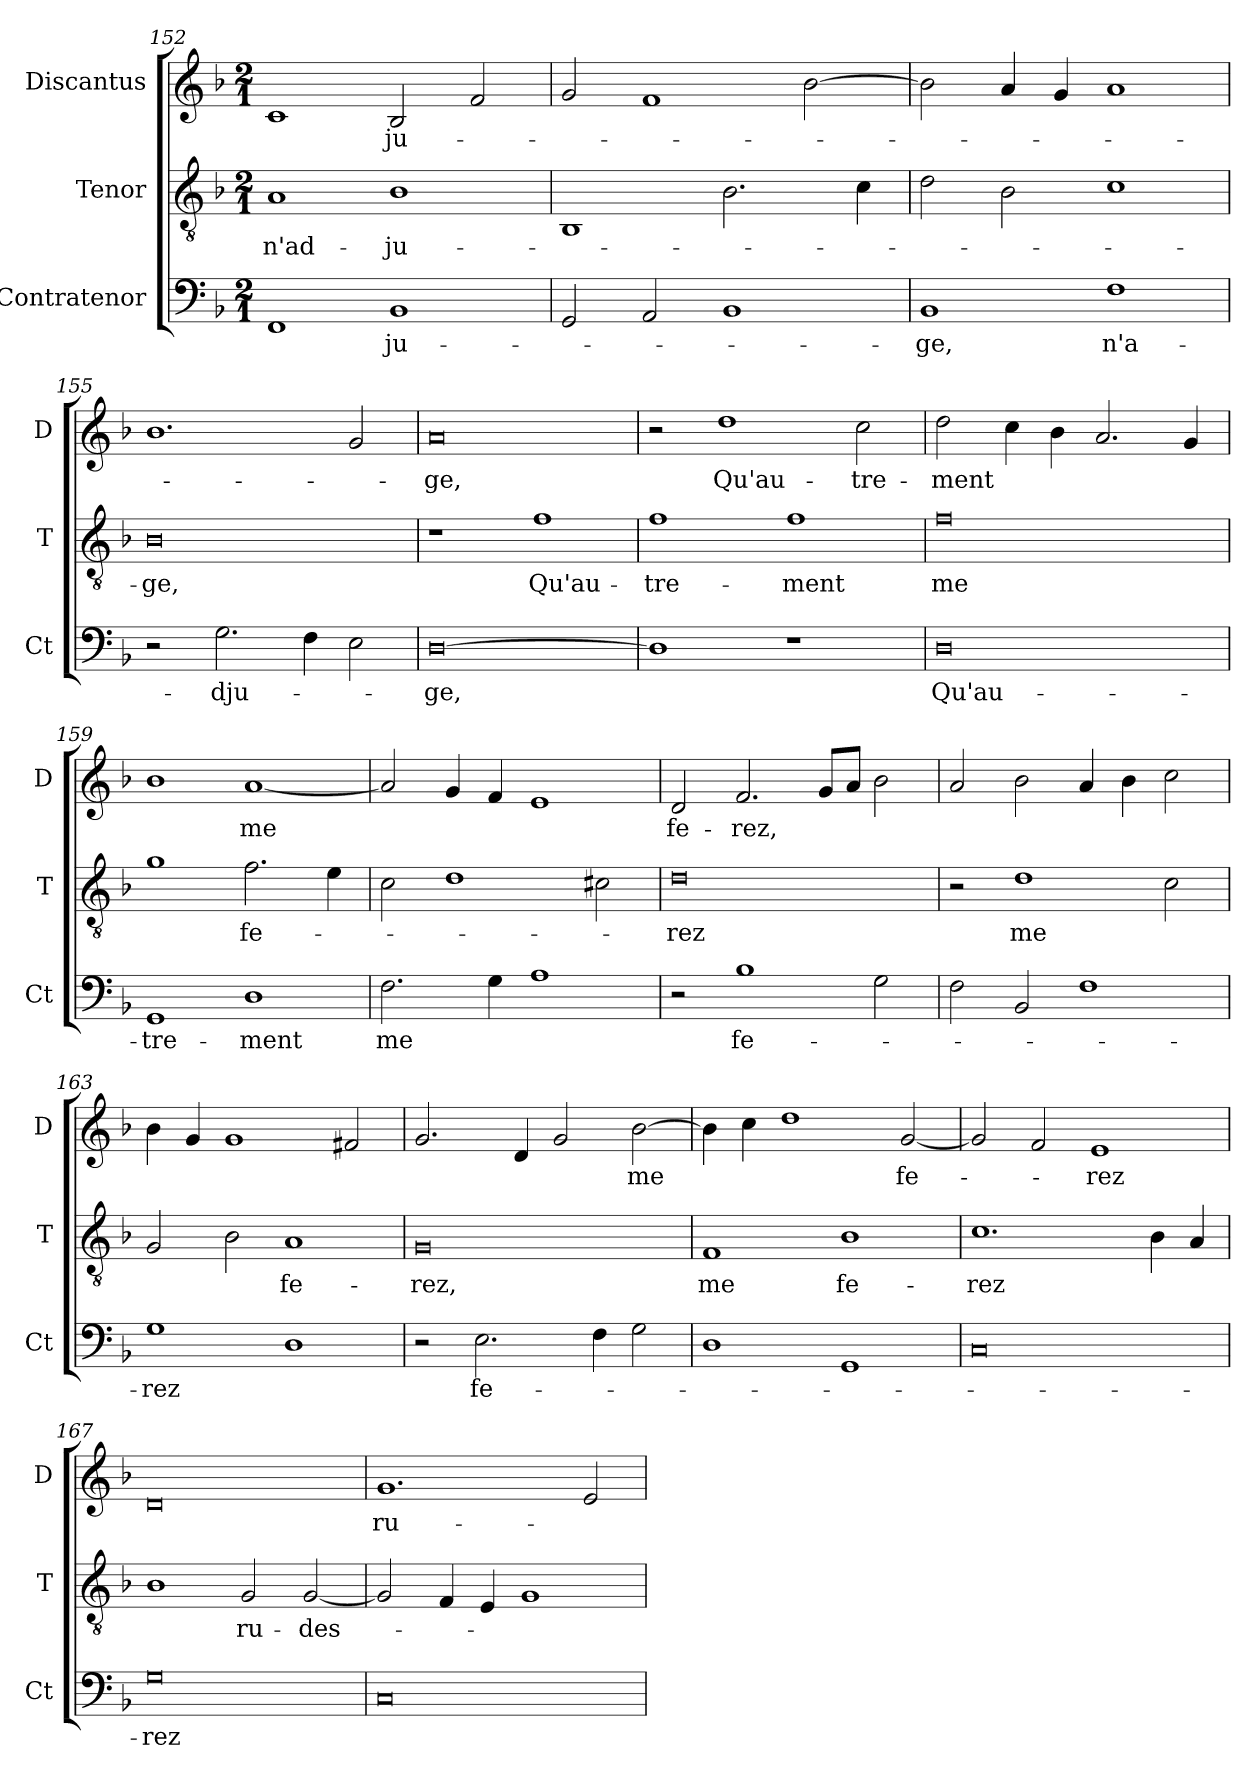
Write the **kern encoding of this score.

**kern	**text	**kern	**text	**kern	**text
*part3	*part3	*part2	*part2	*part1	*part1
*staff3	*staff3	*staff2	*staff2	*staff1	*staff1
*I"Contratenor	*	*I"Tenor	*	*I"Discantus	*
*I'Ct	*	*I'T	*	*I'D	*
*clefF4	*	*clefGv2	*	*clefG2	*
*k[b-]	*	*k[b-]	*	*k[b-]	*
*M2/1	*	*M2/1	*	*M2/1	*
=152	=152	=152	=152	=152	=152
1FF	.	1A	n'ad-	1c	.
1BB-	-ju-	1B-	-ju-	2B-/	-ju-
.	.	.	.	2f/	.
=153	=153	=153	=153	=153	=153
2GG/	.	1BB-	.	2g/	.
2AA/	.	.	.	1f	.
1BB-	.	2.B-\	.	.	.
.	.	.	.	[2b-\	.
.	.	4c\	.	.	.
=154	=154	=154	=154	=154	=154
1BB-	-ge,	2d\	.	2b-\]	.
.	.	2B-\	.	4a/	.
.	.	.	.	4g/	.
1F	n'a-	1c	.	1a	.
=155	=155	=155	=155	=155	=155
2r	.	0B-	-ge,	1.b-	.
2.G\	-dju-	.	.	.	.
4F\	.	.	.	.	.
2E\	.	.	.	2g/	.
=156	=156	=156	=156	=156	=156
[0D	-ge,	1r	.	0a	-ge,
.	.	1f	Qu'au-	.	.
=157	=157	=157	=157	=157	=157
1D]	.	1f	-tre-	2r	.
.	.	.	.	1dd	Qu'au-
1r	.	1f	-ment	.	.
.	.	.	.	2cc\	-tre-
=158	=158	=158	=158	=158	=158
0D	Qu'au-	0f	me	2dd\	-ment
.	.	.	.	4cc\	.
.	.	.	.	4b-\	.
.	.	.	.	2.a/	.
.	.	.	.	4g/	.
=159	=159	=159	=159	=159	=159
1GG	-tre-	1g	.	1b-	.
1D	-ment	2.f\	fe-	[1a	me
.	.	4e\	.	.	.
=160	=160	=160	=160	=160	=160
2.F\	me	2c\	.	2a/]	.
.	.	1d	.	4g/	.
4G\	.	.	.	4f/	.
1A	.	.	.	1e	.
.	.	2c#X\	.	.	.
=161	=161	=161	=161	=161	=161
2r	.	0d	-rez	2d/	fe-
1B-	fe-	.	.	2.f/	-rez,
.	.	.	.	8g/L	.
.	.	.	.	8a/J	.
2G\	.	.	.	2b-\	.
=162	=162	=162	=162	=162	=162
2F\	.	2r	.	2a/	.
2BB-/	.	1d	me	2b-\	.
1F	.	.	.	4a/	.
.	.	.	.	4b-\	.
.	.	2c\	.	2cc\	.
=163	=163	=163	=163	=163	=163
1G	-rez	2G/	.	4b-\	.
.	.	.	.	4g/	.
.	.	2B-\	.	1g	.
1D	.	1A	fe-	.	.
.	.	.	.	2f#X/	.
=164	=164	=164	=164	=164	=164
2r	.	0G	-rez,	2.g/	.
2.E\	fe-	.	.	.	.
.	.	.	.	4d/	.
.	.	.	.	2g/	.
4F\	.	.	.	.	.
2G\	.	.	.	[2b-\	me
=165	=165	=165	=165	=165	=165
1D	.	1F	me	4b-\]	.
.	.	.	.	4cc\	.
.	.	.	.	1dd	.
1GG	.	1B-	fe-	.	.
.	.	.	.	[2g/	fe-
=166	=166	=166	=166	=166	=166
0C	.	1.c	-rez	2g/]	.
.	.	.	.	2f/	.
.	.	.	.	1e	-rez
.	.	4B-\	.	.	.
.	.	4A/	.	.	.
=167	=167	=167	=167	=167	=167
0G	-rez	1B-	.	0d	.
.	.	2G/	ru-	.	.
.	.	[2G/	-des-	.	.
=168	=168	=168	=168	=168	=168
0C	.	2G/]	.	1.g	ru-
.	.	4F/	.	.	.
.	.	4E/	.	.	.
.	.	1G	.	.	.
.	.	.	.	2e/	.
=	=	=	=	=	=
*-	*-	*-	*-	*-	*-
